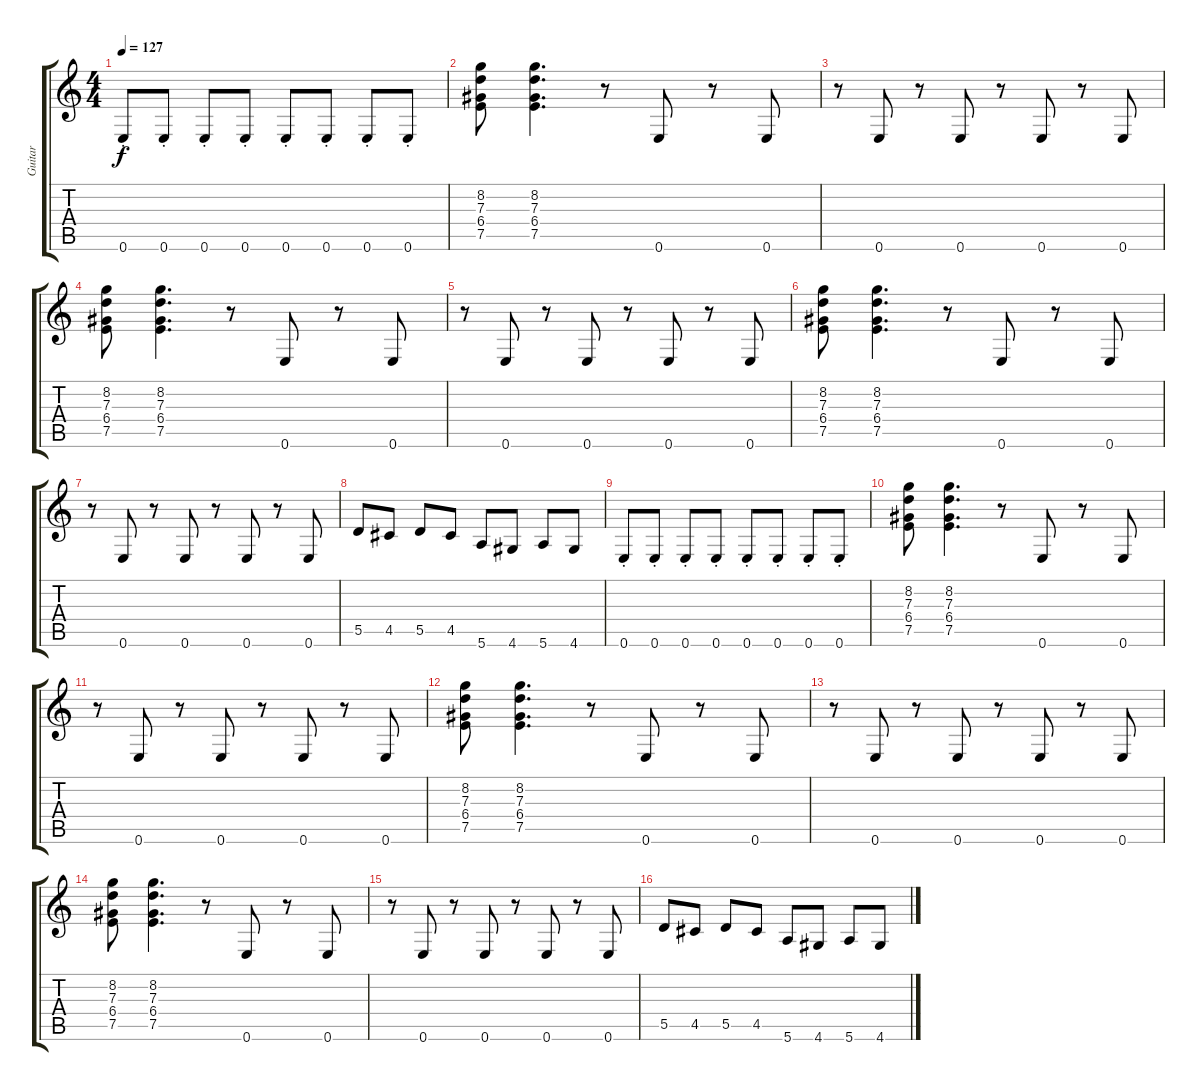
\track ("Guitar" "Guitar") {instrument overdrivenguitar}
\staff {score tabs}
\tuning (E4 B3 G3 D3 A2 E2) {hide}
\ts (4 4)
\tempo 127
\clef g2
\ks c
0.6{st}.8{dy f} 0.6{st}.8 0.6{st}.8 0.6{st}.8 0.6{st}.8 0.6{st}.8 0.6{st}.8 0.6{st}.8 |
(8.2 7.3 6.4 7.5).8 (8.2 7.3 6.4 7.5).4{d} r.8 0.6.8 r.8 0.6.8 |
r.8 0.6.8 r.8 0.6.8 r.8 0.6.8 r.8 0.6.8 |
(8.2 7.3 6.4 7.5).8 (8.2 7.3 6.4 7.5).4{d} r.8 0.6.8 r.8 0.6.8 |
r.8 0.6.8 r.8 0.6.8 r.8 0.6.8 r.8 0.6.8 |
(8.2 7.3 6.4 7.5).8 (8.2 7.3 6.4 7.5).4{d} r.8 0.6.8 r.8 0.6.8 |
r.8 0.6.8 r.8 0.6.8 r.8 0.6.8 r.8 0.6.8 |
5.5.8 4.5.8 5.5.8 4.5.8 5.6.8 4.6.8 5.6.8 4.6.8 |
0.6{st}.8 0.6{st}.8 0.6{st}.8 0.6{st}.8 0.6{st}.8 0.6{st}.8 0.6{st}.8 0.6{st}.8 |
(8.2 7.3 6.4 7.5).8 (8.2 7.3 6.4 7.5).4{d} r.8 0.6.8 r.8 0.6.8 |
r.8 0.6.8 r.8 0.6.8 r.8 0.6.8 r.8 0.6.8 |
(8.2 7.3 6.4 7.5).8 (8.2 7.3 6.4 7.5).4{d} r.8 0.6.8 r.8 0.6.8 |
r.8 0.6.8 r.8 0.6.8 r.8 0.6.8 r.8 0.6.8 |
(8.2 7.3 6.4 7.5).8 (8.2 7.3 6.4 7.5).4{d} r.8 0.6.8 r.8 0.6.8 |
r.8 0.6.8 r.8 0.6.8 r.8 0.6.8 r.8 0.6.8 |
5.5.8 4.5.8 5.5.8 4.5.8 5.6.8 4.6.8 5.6.8 4.6.8
